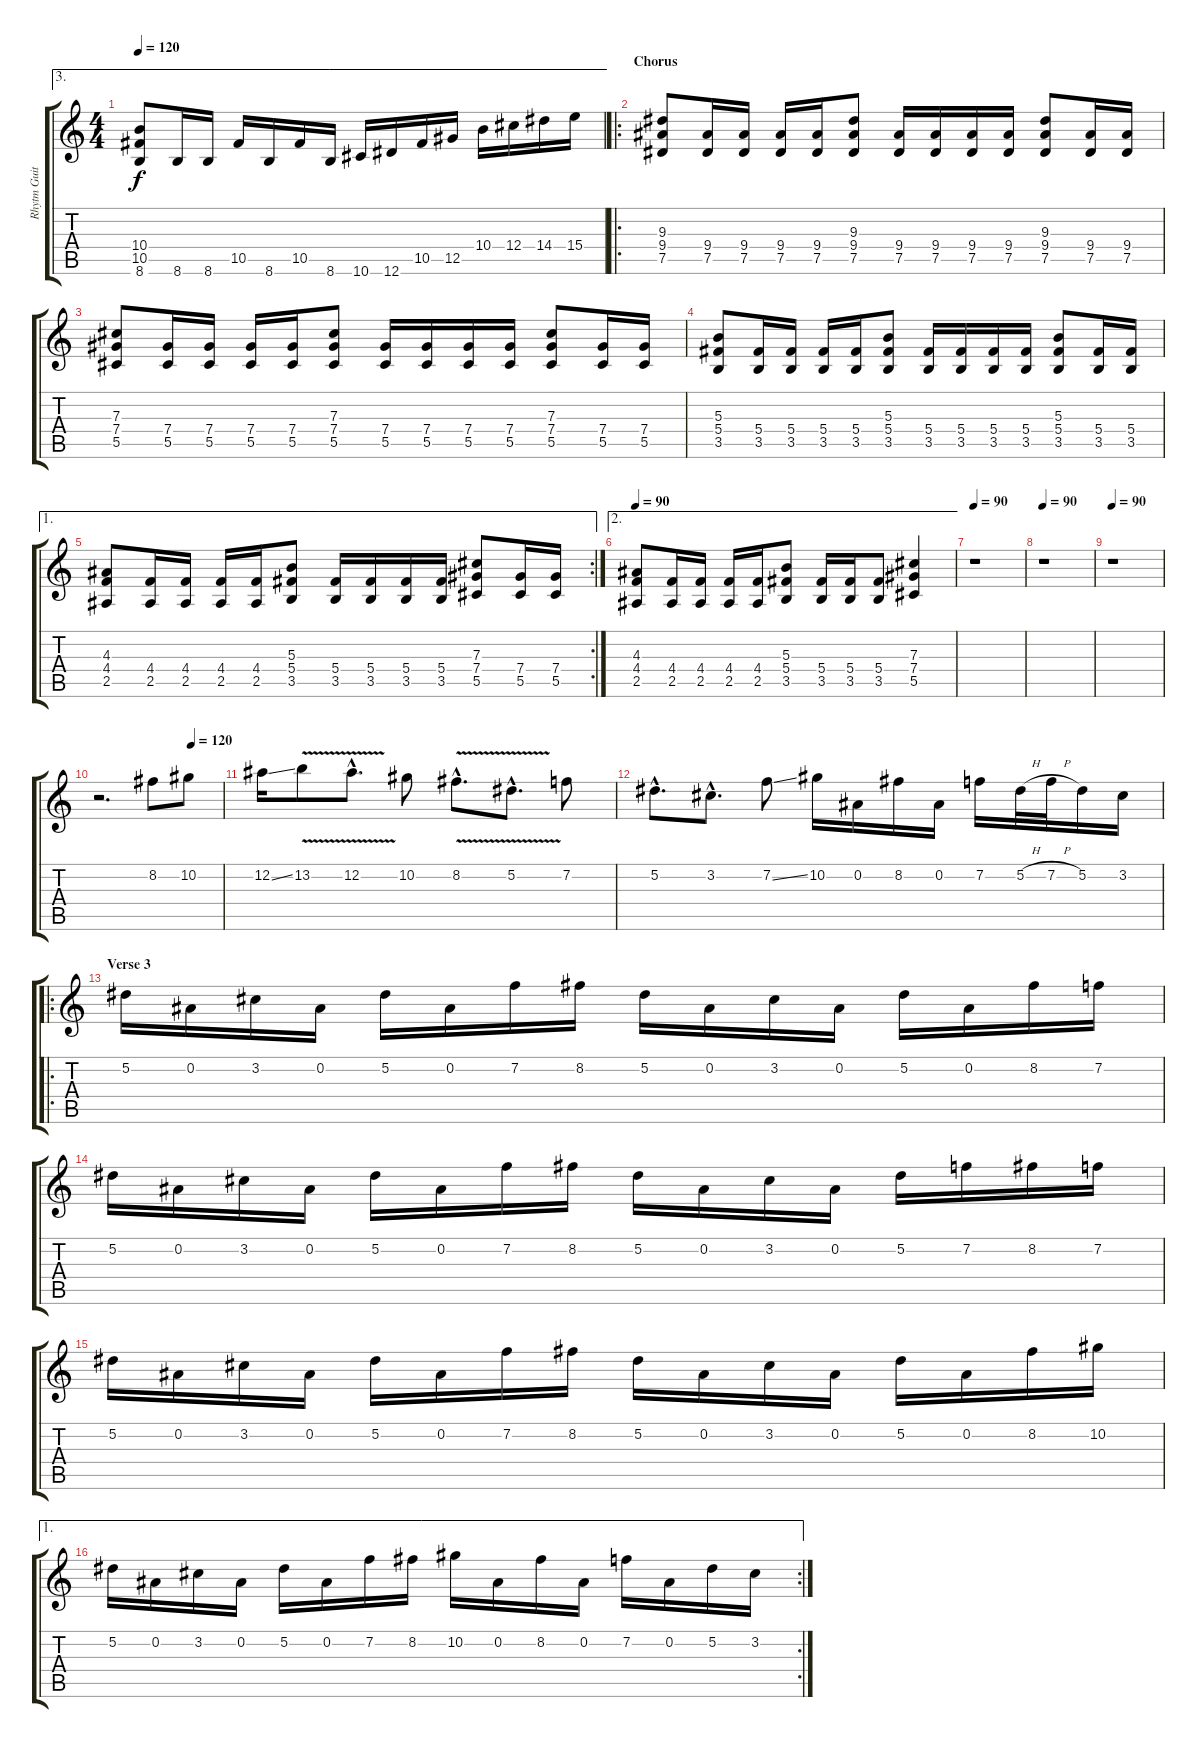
\track ("Rhytm Guitar" "Rhytm Guit") {instrument distortionguitar}
\staff {score tabs}
\tuning (Eb4 Bb3 Gb3 Db3 Ab2 Eb2) {hide}
\ae 3
\ts (4 4)
\tempo 120
\clef g2
\ks c
(10.4 10.5 8.6).8{dy f} 8.6.16 8.6.16 10.5.16 8.6.16 10.5.16 8.6.16 10.6.16 12.6.16 10.5.16 12.5.16 10.4.16 12.4.16 14.4.16 15.4.16 |
\ro
\section ("" "Chorus")
(9.3 9.4 7.5).8 (9.4 7.5).16 (9.4 7.5).16 (9.4 7.5).16 (9.4 7.5).16 (9.3 9.4 7.5).8 (9.4 7.5).16 (9.4 7.5).16 (9.4 7.5).16 (9.4 7.5).16 (9.3 9.4 7.5).8 (9.4 7.5).16 (9.4 7.5).16 |
(7.3 7.4 5.5).8 (7.4 5.5).16 (7.4 5.5).16 (7.4 5.5).16 (7.4 5.5).16 (7.3 7.4 5.5).8 (7.4 5.5).16 (7.4 5.5).16 (7.4 5.5).16 (7.4 5.5).16 (7.3 7.4 5.5).8 (7.4 5.5).16 (7.4 5.5).16 |
(5.3 5.4 3.5).8 (5.4 3.5).16 (5.4 3.5).16 (5.4 3.5).16 (5.4 3.5).16 (5.3 5.4 3.5).8 (5.4 3.5).16 (5.4 3.5).16 (5.4 3.5).16 (5.4 3.5).16 (5.3 5.4 3.5).8 (5.4 3.5).16 (5.4 3.5).16 |
\ae 1
\rc 2
(4.3 4.4 2.5).8 (4.4 2.5).16 (4.4 2.5).16 (4.4 2.5).16 (4.4 2.5).16 (5.3 5.4 3.5).8 (5.4 3.5).16 (5.4 3.5).16 (5.4 3.5).16 (5.4 3.5).16 (7.3 7.4 5.5).8 (7.4 5.5).16 (7.4 5.5).16 |
\ae 2
\tempo 90
(4.3 4.4 2.5).8 (4.4 2.5).16 (4.4 2.5).16 (4.4 2.5).16 (4.4 2.5).16 (5.3 5.4 3.5).8 (5.4 3.5).16 (5.4 3.5).16 (5.4 3.5).8 (7.3 7.4 5.5).4 |
\tempo 90
r.1 |
\tempo 90
r.1 |
\tempo 90
r.1 |
\tempo (120 0.75)
r.2{d} 8.2.8 10.2.8 |
12.2{ss}.16 13.2{v}.8 12.2{v hac}.8{d} 10.2.8 8.2{v hac}.8{d} 5.2{v hac}.8{d} 7.2.8 |
5.2{hac}.8{d} 3.2{hac}.8{d} 7.2{ss}.8 10.2.16 0.2.16 8.2.16 0.2.16 7.2.16 5.2{h}.32 7.2{h}.32 5.2.16 3.2.16 |
\ro
\section ("" "Verse 3")
5.2.16 0.2.16 3.2.16 0.2.16 5.2.16 0.2.16 7.2.16 8.2.16 5.2.16 0.2.16 3.2.16 0.2.16 5.2.16 0.2.16 8.2.16 7.2.16 |
5.2.16 0.2.16 3.2.16 0.2.16 5.2.16 0.2.16 7.2.16 8.2.16 5.2.16 0.2.16 3.2.16 0.2.16 5.2.16 7.2.16 8.2.16 7.2.16 |
5.2.16 0.2.16 3.2.16 0.2.16 5.2.16 0.2.16 7.2.16 8.2.16 5.2.16 0.2.16 3.2.16 0.2.16 5.2.16 0.2.16 8.2.16 10.2.16 |
\ae 1
\rc 2
5.2.16 0.2.16 3.2.16 0.2.16 5.2.16 0.2.16 7.2.16 8.2.16 10.2.16 0.2.16 8.2.16 0.2.16 7.2.16 0.2.16 5.2.16 3.2.16
